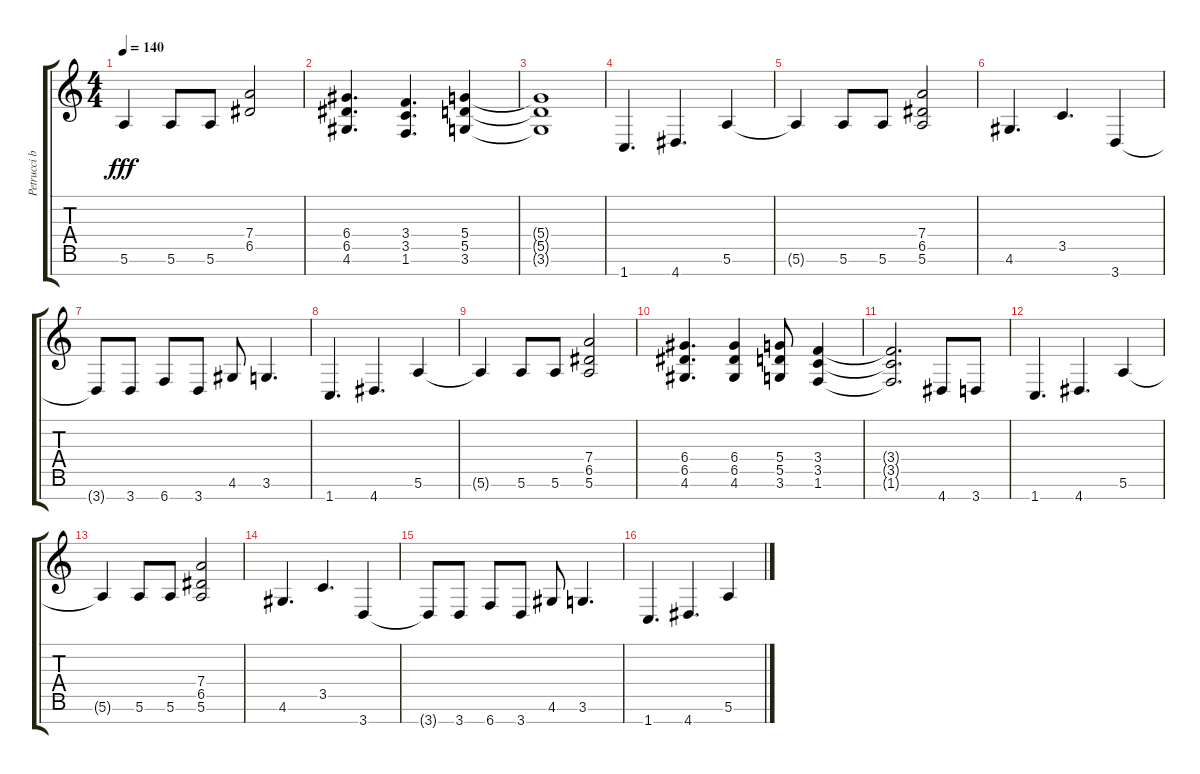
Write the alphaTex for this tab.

\track ("Petrucci base 2" "Petrucci b") {instrument overdrivenguitar}
\staff {score tabs}
\tuning (E4 B3 G3 D3 A2 E2 B1) {hide}
\ts (4 4)
\tempo 140
\clef g2
\ks c
5.6{t}.4{dy fff} 5.6.8 5.6.8 (7.4 6.5).2 |
(6.4 6.5 4.6).4{d} (3.4 3.5 1.6).4{d} (5.4 5.5 3.6).4 |
(5.4{t} 5.5{t} 3.6{t}).1 |
1.7.4{d} 4.7.4{d} 5.6.4 |
5.6{t}.4 5.6.8 5.6.8 (7.4 6.5 5.6).2 |
4.6.4{d} 3.5.4{d} 3.7.4 |
3.7{t}.8 3.7.8 6.7.8 3.7.8 4.6.8 3.6.4{d} |
1.7.4{d} 4.7.4{d} 5.6.4 |
5.6{t}.4 5.6.8 5.6.8 (7.4 6.5 5.6).2 |
(6.4 6.5 4.6).4{d} (6.4 6.5 4.6).4 (5.4 5.5 3.6).8 (3.4 3.5 1.6).4 |
(3.4{t} 3.5{t} 1.6{t}).2{d} 4.7.8 3.7.8 |
1.7.4{d} 4.7.4{d} 5.6.4 |
5.6{t}.4 5.6.8 5.6.8 (7.4 6.5 5.6).2 |
4.6.4{d} 3.5.4{d} 3.7.4 |
3.7{t}.8 3.7.8 6.7.8 3.7.8 4.6.8 3.6.4{d} |
1.7.4{d} 4.7.4{d} 5.6.4
